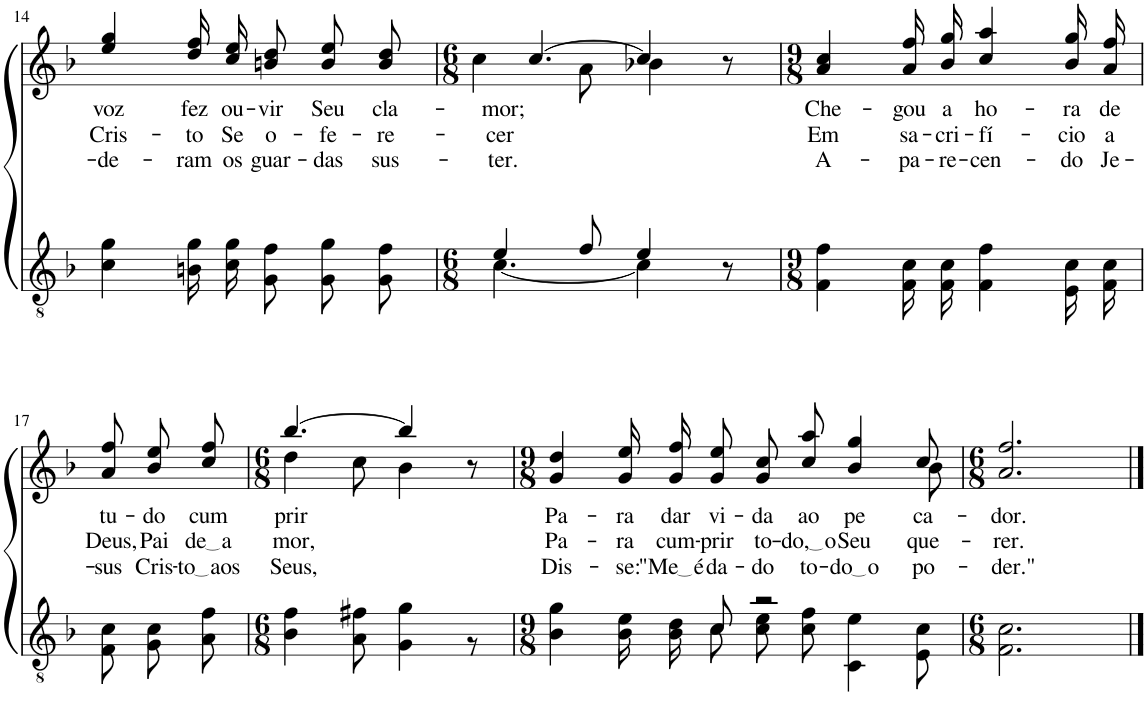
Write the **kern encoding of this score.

**kern	**kern	**text	**text	**text
*part2	*part1	*part1	*part1	*part1
*staff2	*staff1	*staff1	*staff1	*staff1
*I"Parte III e IV	*I"Parte I e II	*	*	*
!!LO:PB:g=z
*clefGv2	*clefG2	*	*	*
*Trd3c5	*Trd3c5	*	*	*
*k[b-]	*k[b-]	*	*	*
*M9/8	*M9/8	*	*	*
=14	=14	=14	=14	=14
!	!	!LO:LY:b	!LO:LY:b	!LO:LY:b
4c\ 4g\	4ee/ 4gg/	voz	Cris-	de-
!	!	!LO:LY:b	!LO:LY:b	!LO:LY:b
16Bn\ 16g\LL	16dd\ 16ff\LL	fez	-to	-ram
!	!	!LO:LY:b	!LO:LY:b	!LO:LY:b
16c\ 16g\JJ	16cc\ 16ee\JJ	ou-	Se	os
!	!	!LO:LY:b	!LO:LY:b	!LO:LY:b
8G\ 8f\L	8bn\ 8dd\L	-vir	o-	guar-
!	!	!LO:LY:b	!LO:LY:b	!LO:LY:b
8G\ 8g\	8b\ 8ee\	Seu	-fe-	-das
!	!	!LO:LY:b	!LO:LY:b	!LO:LY:b
8G\ 8f\J	8b\ 8dd\J	cla-	-re-	sus-
=15	=15	=15	=15	=15
*M6/8	*M6/8	*	*	*
*^	*	*	*	*
!	!	!	!LO:LY:b	!LO:LY:b	!LO:LY:b
*	*	*^	*	*	*
4e/	[4.c\	[4.cc/	4cc\	-mor;	-cer	-ter.
8f/	.	.	8a\	.	.	.
4e/	4c\]	4cc/]	4b-X\	.	.	.
8r	8ryy	8r	8ryy	.	.	.
*v	*v	*	*	*	*	*
*	*v	*v	*	*	*
=16	=16	=16	=16	=16
*M9/8	*M9/8	*	*	*
*^	*^	*	*	*
!	!	!	!	!LO:LY:b	!LO:LY:b	!LO:LY:b
*v	*v	*	*	*	*	*
*	*v	*v	*	*	*
4F\ 4f\	4a/ 4cc/	Che-	Em	A-
!	!	!LO:LY:b	!LO:LY:b	!LO:LY:b
16F/ 16c/LL	16a\ 16ff\LL	-gou	sa-	-pa-
!	!	!LO:LY:b	!LO:LY:b	!LO:LY:b
16F/ 16c/JJ	16b-\ 16gg\JJ	a	-cri-	-re-
!	!	!LO:LY:b	!LO:LY:b	!LO:LY:b
4F\ 4f\	4cc/ 4aa/	ho-	-fí-	-cen-
!	!	!LO:LY:b	!LO:LY:b	!LO:LY:b
16E/ 16c/LL	16b-\ 16gg\LL	-ra	-cio	-do
!	!	!LO:LY:b	!LO:LY:b	!LO:LY:b
16F/ 16c/JJ	16a\ 16ff\JJ	de	a	Je-
!!LO:LB:g=z
=17	=17	=17	=17	=17
!	!	!LO:LY:b	!LO:LY:b	!LO:LY:b
8F\ 8c\L	8a\ 8ff\L	tu-	Deus,	-sus
!	!	!LO:LY:b	!LO:LY:b	!LO:LY:b
8G\ 8c\	8b-\ 8ee\	-do	Pai	Cris-
!	!	!LO:LY:b	!LO:LY:b	!LO:LY:b
8A\ 8f\J	8cc\ 8ff\J	cum-	de a	to aos
=18	=18	=18	=18	=18
*M6/8	*M6/8	*	*	*
*^	*^	*	*	*
!	!	!	!	!LO:LY:b	!LO:LY:b	!LO:LY:b
2.ryy	4B-\ 4f\	[4.bb-/	4dd\	-prir	mor,	Seus,
.	8A\ 8f#X\	.	8cc\	.	.	.
.	4G\ 4g\	4bb-/]	4b-\	.	.	.
.	8r	8r	8ryy	.	.	.
=19	=19	=19	=19	=19	=19	=19
*M9/8	*	*M9/8	*	*	*	*
!	!	!	!	!LO:LY:b	!LO:LY:b	!LO:LY:b
4ryy	4B-\ 4g\	4g/ 4dd/	1ryy	Pa-	Pa-	Dis-
!	!	!	!	!LO:LY:b	!LO:LY:b	!LO:LY:b
8ryy	16B-\ 16e\LL	16g\ 16ee\LL	.	-ra	-ra	-se:
!	!	!	!	!LO:LY:b	!LO:LY:b	!LO:LY:b
.	16B-\ 16d\JJ	16g\ 16ff\JJ	.	dar	cum-	"Me é
!	!	!	!	!LO:LY:b	!LO:LY:b	!LO:LY:b
8c/	8c\L	8g\ 8ee\L	.	vi-	-prir	da-
!	!	!	!	!LO:LY:b	!LO:LY:b	!LO:LY:b
2r	8c\ 8e\	8g\ 8cc\	.	-da	to-	-do
!	!	!	!	!LO:LY:b	!LO:LY:b	!LO:LY:b
.	8c\ 8f\J	8cc\ 8aa\J	.	ao	do, o	to-
!	!	!	!	!LO:LY:b	!LO:LY:b	!LO:LY:b
.	4C\ 4e\	4b-/ 4gg/	.	pe-	Seu	do o
!	!	!	!	!LO:LY:b	!LO:LY:b	!LO:LY:b
8ryy	8E\ 8c\	8cc/	8b-\	-ca-	que-	po-
*v	*v	*	*	*	*	*
*	*v	*v	*	*	*
=20	=20	=20	=20	=20
*M6/8	*M6/8	*	*	*
*^	*^	*	*	*
!	!	!	!	!LO:LY:b	!LO:LY:b	!LO:LY:b
*v	*v	*	*	*	*	*
*	*v	*v	*	*	*
2.F\ 2.c\	2.a/ 2.ff/	-dor.	-rer.	-der."
==	==	==	==	==
*-	*-	*-	*-	*-
